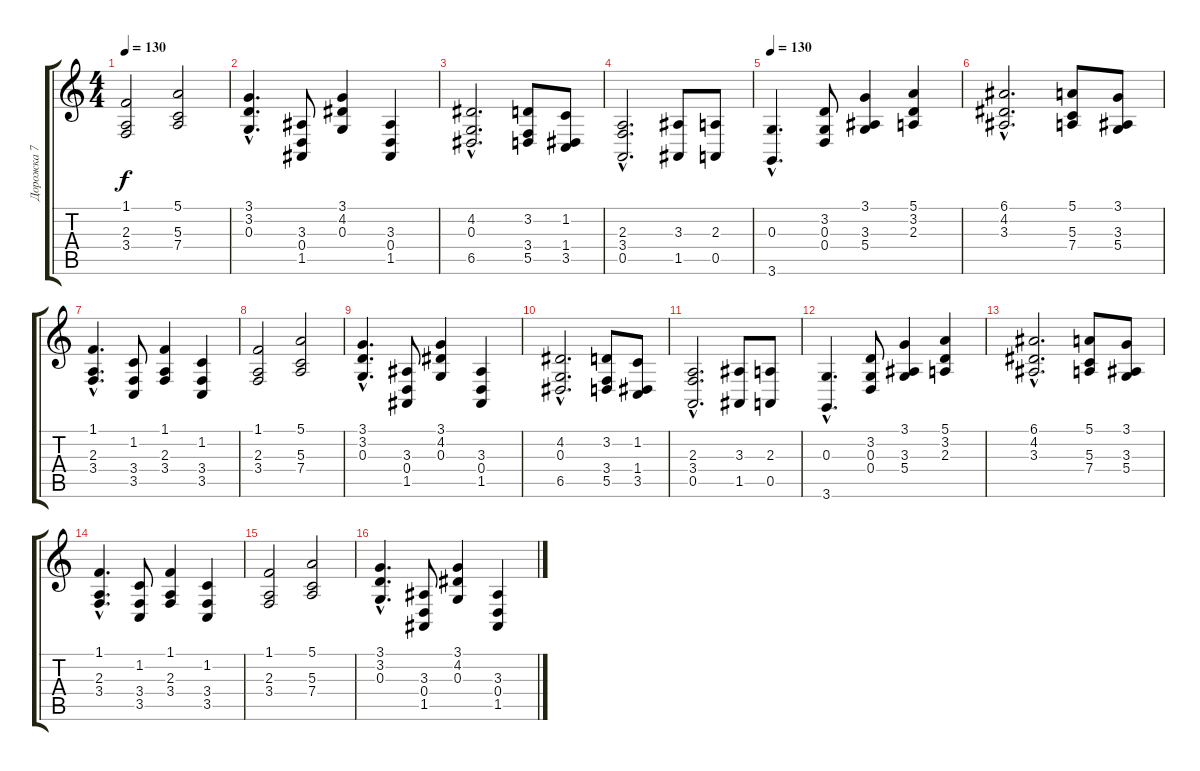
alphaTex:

\track ("Дорожка 7" "Дорожка 7") {instrument choiraahs}
\staff {score tabs}
\tuning (E4 B3 G3 D3 A2 E2) {hide}
\ts (4 4)
\tempo 130
\clef g2
\ks c
(1.1 2.3 3.4).2{dy f} (5.1 5.3 7.4).2 |
(3.1{hac} 3.2{hac} 0.3{hac}).4{d} (3.3 0.4 1.5).8 (3.1 4.2 0.3).4 (3.3 0.4 1.5).4 |
(4.2{hac} 0.3{hac} 6.5{hac}).2{d} (3.2 3.4 5.5).8 (1.2 1.4 3.5).8 |
(2.3{hac} 3.4{hac} 0.5{hac}).2{d} (3.3 1.5).8 (2.3 0.5).8 |
\tempo 130
(0.3{hac} 3.6{hac}).4{d} (3.2 0.3 0.4).8 (3.1 3.3 5.4).4 (5.1 3.2 2.3).4 |
(6.1{hac} 4.2{hac} 3.3{hac}).2{d} (5.1 5.3 7.4).8 (3.1 3.3 5.4).8 |
(1.1{hac} 2.3{hac} 3.4{hac}).4{d} (1.2 3.4 3.5).8 (1.1 2.3 3.4).4 (1.2 3.4 3.5).4 |
(1.1 2.3 3.4).2 (5.1 5.3 7.4).2 |
(3.1{hac} 3.2{hac} 0.3{hac}).4{d} (3.3 0.4 1.5).8 (3.1 4.2 0.3).4 (3.3 0.4 1.5).4 |
(4.2{hac} 0.3{hac} 6.5{hac}).2{d} (3.2 3.4 5.5).8 (1.2 1.4 3.5).8 |
(2.3{hac} 3.4{hac} 0.5{hac}).2{d} (3.3 1.5).8 (2.3 0.5).8 |
(0.3{hac} 3.6{hac}).4{d} (3.2 0.3 0.4).8 (3.1 3.3 5.4).4 (5.1 3.2 2.3).4 |
(6.1{hac} 4.2{hac} 3.3{hac}).2{d} (5.1 5.3 7.4).8 (3.1 3.3 5.4).8 |
(1.1{hac} 2.3{hac} 3.4{hac}).4{d} (1.2 3.4 3.5).8 (1.1 2.3 3.4).4 (1.2 3.4 3.5).4 |
(1.1 2.3 3.4).2 (5.1 5.3 7.4).2 |
(3.1{hac} 3.2{hac} 0.3{hac}).4{d} (3.3 0.4 1.5).8 (3.1 4.2 0.3).4 (3.3 0.4 1.5).4
